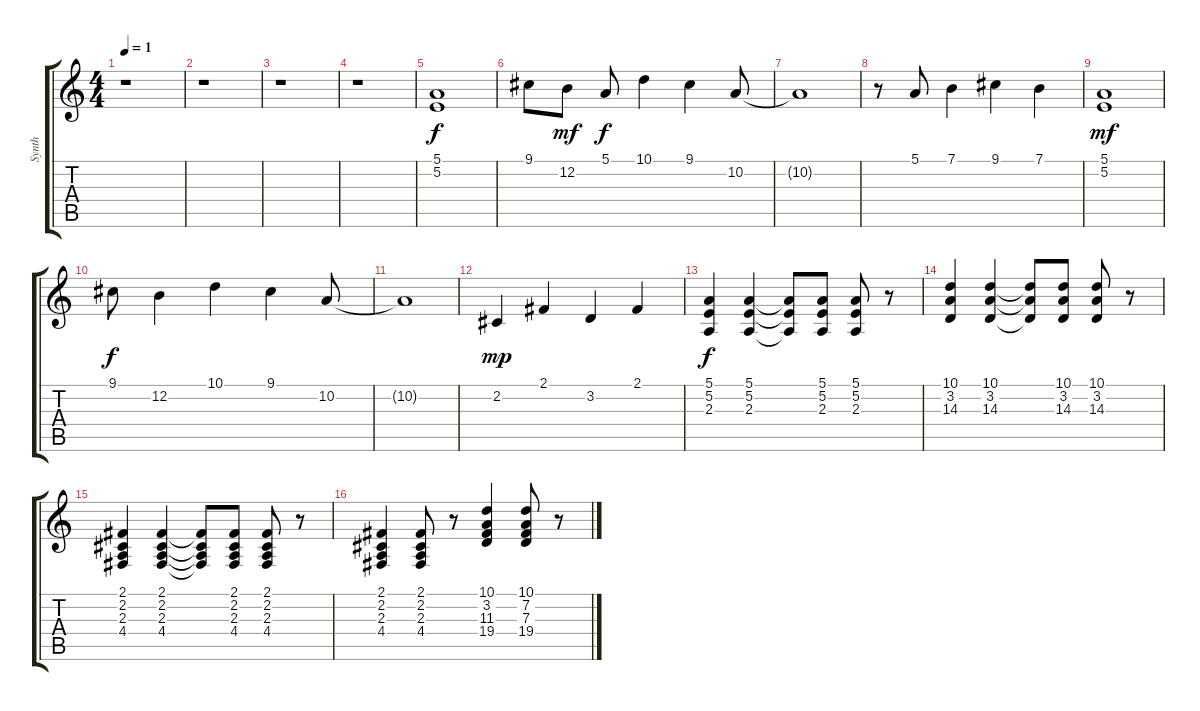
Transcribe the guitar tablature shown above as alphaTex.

\track ("Synth" "Synth") {instrument lead2sawtooth}
\staff {score tabs}
\tuning (E4 B3 G3 D3 A2 E2) {hide}
\ts (4 4)
\tempo 1
\clef g2
\ks c
r.1{dy f} |
r.1 |
r.1 |
r.1 |
(5.1 5.2).1 |
9.1.8 12.2.8{dy mf} 5.1.8{dy f} 10.1.4 9.1.4 10.2.8 |
10.2{t}.1 |
r.8 5.1.8 7.1.4 9.1.4 7.1.4 |
(5.1 5.2).1{dy mf} |
9.1.8{dy f} 12.2.4 10.1.4 9.1.4 10.2.8 |
10.2{t}.1 |
2.2.4{dy mp} 2.1.4 3.2.4 2.1.4 |
(5.1 5.2 2.3).4{dy f} (5.1 5.2 2.3).4 (5.1{t} 5.2{t} 2.3{t}).8 (5.1 5.2 2.3).8 (5.1 5.2 2.3).8 r.8 |
(10.1 3.2 14.3).4 (10.1 3.2 14.3).4 (10.1{t} 3.2{t} 14.3{t}).8 (10.1 3.2 14.3).8 (10.1 3.2 14.3).8 r.8 |
(2.1 2.2 2.3 4.4).4 (2.1 2.2 2.3 4.4).4 (2.1{t} 2.2{t} 2.3{t} 4.4{t}).8 (2.1 2.2 2.3 4.4).8 (2.1 2.2 2.3 4.4).8 r.8 |
(2.1 2.2 2.3 4.4).4 (2.1 2.2 2.3 4.4).8 r.8 (10.1 3.2 11.3 19.4).4 (10.1 7.2 7.3 19.4).8 r.8
